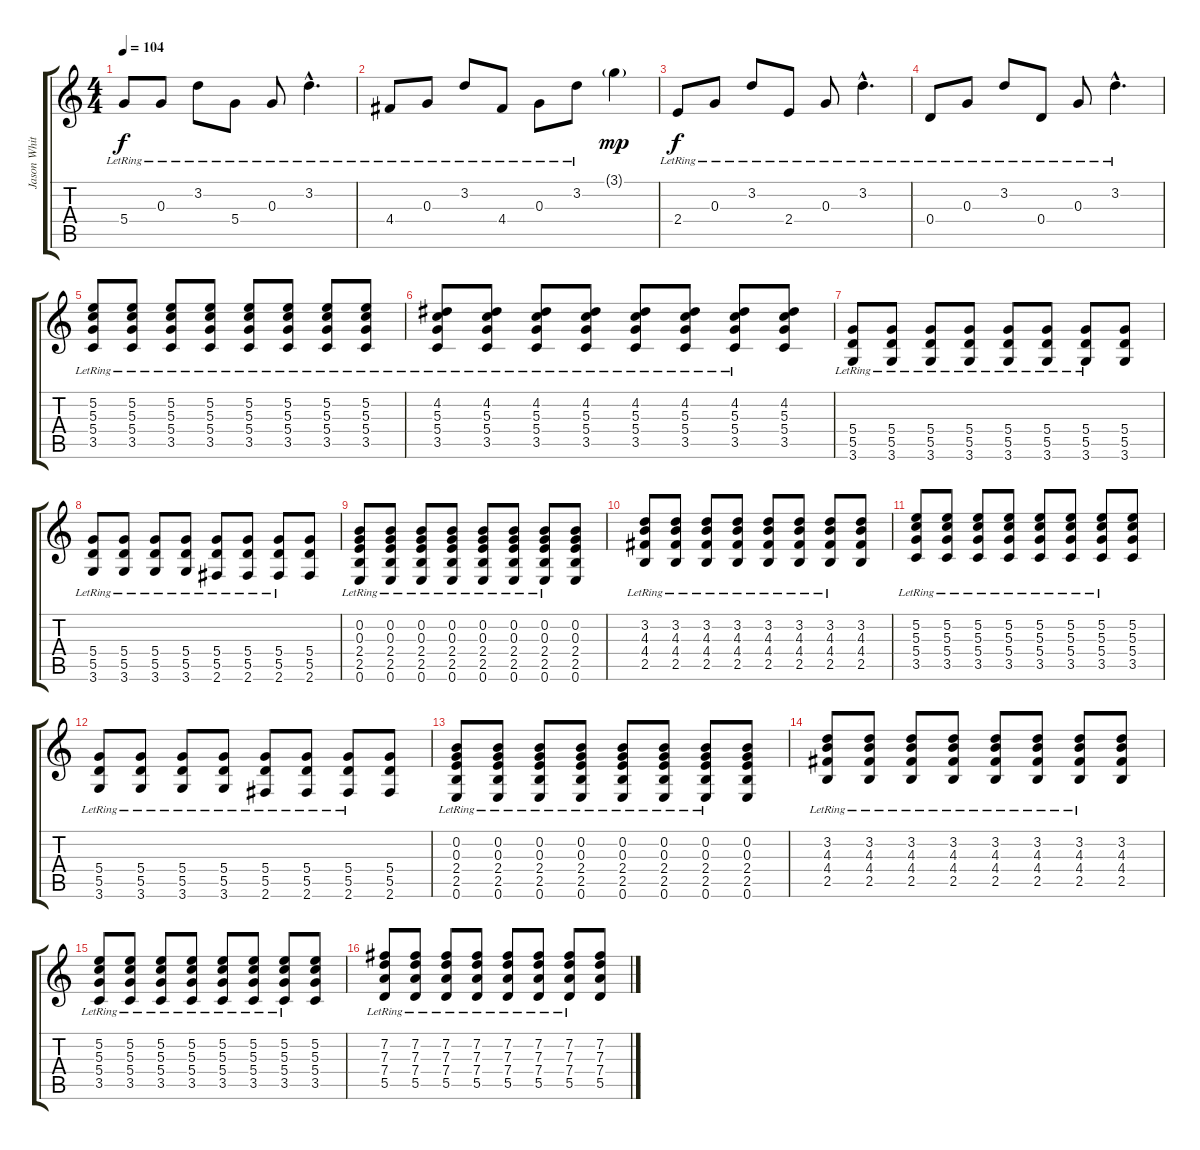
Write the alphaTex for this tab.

\track ("Jason White Gtr 2" "Jason Whit") {instrument distortionguitar}
\staff {score tabs}
\tuning (E4 B3 G3 D3 A2 E2) {hide}
\ts (4 4)
\tempo 104
\clef g2
\ks c
5.4{lr}.8{dy f instrument distortionguitar} 0.3{lr}.8 3.2{lr}.8 5.4{lr}.8 0.3{lr}.8 3.2{hac lr}.4{d} |
4.4{lr}.8{instrument distortionguitar} 0.3{lr}.8 3.2{lr}.8 4.4{lr}.8 0.3{lr}.8 3.2{lr}.8 3.1{g}.4{dy mp} |
2.4{lr}.8{dy f instrument distortionguitar} 0.3{lr}.8 3.2{lr}.8 2.4{lr}.8 0.3{lr}.8 3.2{hac lr}.4{d} |
0.4{lr}.8{instrument distortionguitar} 0.3{lr}.8 3.2{lr}.8 0.4{lr}.8 0.3{lr}.8 3.2{hac lr}.4{d} |
(5.2{lr} 5.3{lr} 5.4{lr} 3.5{lr}).8{instrument distortionguitar} (5.2{lr} 5.3{lr} 5.4{lr} 3.5{lr}).8 (5.2{lr} 5.3{lr} 5.4{lr} 3.5{lr}).8 (5.2{lr} 5.3{lr} 5.4{lr} 3.5{lr}).8 (5.2{lr} 5.3{lr} 5.4{lr} 3.5{lr}).8 (5.2{lr} 5.3{lr} 5.4{lr} 3.5{lr}).8 (5.2{lr} 5.3{lr} 5.4{lr} 3.5{lr}).8 (5.2{lr} 5.3{lr} 5.4{lr} 3.5{lr}).8 |
(4.2{lr} 5.3{lr} 5.4{lr} 3.5{lr}).8{instrument distortionguitar} (4.2{lr} 5.3{lr} 5.4{lr} 3.5{lr}).8 (4.2{lr} 5.3{lr} 5.4{lr} 3.5{lr}).8 (4.2{lr} 5.3{lr} 5.4{lr} 3.5{lr}).8 (4.2{lr} 5.3{lr} 5.4{lr} 3.5{lr}).8 (4.2{lr} 5.3{lr} 5.4{lr} 3.5{lr}).8 (4.2{lr} 5.3{lr} 5.4{lr} 3.5{lr}).8 (4.2 5.3 5.4 3.5).8 |
(5.4{lr} 5.5{lr} 3.6{lr}).8{instrument distortionguitar} (5.4{lr} 5.5{lr} 3.6{lr}).8 (5.4{lr} 5.5{lr} 3.6{lr}).8 (5.4{lr} 5.5{lr} 3.6{lr}).8 (5.4{lr} 5.5{lr} 3.6{lr}).8 (5.4{lr} 5.5{lr} 3.6{lr}).8 (5.4{lr} 5.5{lr} 3.6{lr}).8 (5.4 5.5 3.6).8 |
(5.4{lr} 5.5{lr} 3.6{lr}).8{instrument distortionguitar} (5.4{lr} 5.5{lr} 3.6{lr}).8 (5.4{lr} 5.5{lr} 3.6{lr}).8 (5.4{lr} 5.5{lr} 3.6{lr}).8 (5.4{lr} 5.5{lr} 2.6{lr}).8 (5.4{lr} 5.5{lr} 2.6{lr}).8 (5.4{lr} 5.5{lr} 2.6{lr}).8 (5.4 5.5 2.6).8 |
(0.2{lr} 0.3{lr} 2.4{lr} 2.5{lr} 0.6{lr}).8{instrument distortionguitar} (0.2{lr} 0.3{lr} 2.4{lr} 2.5{lr} 0.6{lr}).8 (0.2{lr} 0.3{lr} 2.4{lr} 2.5{lr} 0.6{lr}).8 (0.2{lr} 0.3 2.4{lr} 2.5{lr} 0.6{lr}).8 (0.2{lr} 0.3{lr} 2.4{lr} 2.5{lr} 0.6{lr}).8 (0.2{lr} 0.3{lr} 2.4{lr} 2.5{lr} 0.6{lr}).8 (0.2{lr} 0.3{lr} 2.4{lr} 2.5{lr} 0.6{lr}).8 (0.2 0.3 2.4 2.5 0.6).8 |
(3.2{lr} 4.3{lr} 4.4{lr} 2.5{lr}).8{instrument distortionguitar} (3.2{lr} 4.3{lr} 4.4{lr} 2.5{lr}).8 (3.2{lr} 4.3{lr} 4.4{lr} 2.5{lr}).8 (3.2{lr} 4.3{lr} 4.4{lr} 2.5{lr}).8 (3.2{lr} 4.3{lr} 4.4{lr} 2.5{lr}).8 (3.2{lr} 4.3{lr} 4.4{lr} 2.5{lr}).8 (3.2{lr} 4.3{lr} 4.4{lr} 2.5{lr}).8 (3.2 4.3 4.4 2.5).8 |
(5.2{lr} 5.3{lr} 5.4{lr} 3.5{lr}).8{instrument distortionguitar} (5.2{lr} 5.3{lr} 5.4{lr} 3.5{lr}).8 (5.2{lr} 5.3{lr} 5.4{lr} 3.5{lr}).8 (5.2{lr} 5.3{lr} 5.4{lr} 3.5{lr}).8 (5.2{lr} 5.3{lr} 5.4{lr} 3.5{lr}).8 (5.2{lr} 5.3{lr} 5.4{lr} 3.5{lr}).8 (5.2{lr} 5.3{lr} 5.4{lr} 3.5{lr}).8 (5.2 5.3 5.4 3.5).8 |
(5.4{lr} 5.5{lr} 3.6{lr}).8{instrument distortionguitar} (5.4{lr} 5.5{lr} 3.6{lr}).8 (5.4{lr} 5.5{lr} 3.6{lr}).8 (5.4{lr} 5.5{lr} 3.6{lr}).8 (5.4{lr} 5.5{lr} 2.6{lr}).8 (5.4{lr} 5.5{lr} 2.6{lr}).8 (5.4{lr} 5.5{lr} 2.6{lr}).8 (5.4 5.5 2.6).8 |
(0.2{lr} 0.3{lr} 2.4{lr} 2.5{lr} 0.6{lr}).8{instrument distortionguitar} (0.2{lr} 0.3{lr} 2.4{lr} 2.5{lr} 0.6{lr}).8 (0.2{lr} 0.3{lr} 2.4{lr} 2.5{lr} 0.6{lr}).8 (0.2{lr} 0.3 2.4{lr} 2.5{lr} 0.6{lr}).8 (0.2{lr} 0.3{lr} 2.4{lr} 2.5{lr} 0.6{lr}).8 (0.2{lr} 0.3{lr} 2.4{lr} 2.5{lr} 0.6{lr}).8 (0.2{lr} 0.3{lr} 2.4{lr} 2.5{lr} 0.6{lr}).8 (0.2 0.3 2.4 2.5 0.6).8 |
(3.2{lr} 4.3{lr} 4.4{lr} 2.5{lr}).8{instrument distortionguitar} (3.2{lr} 4.3{lr} 4.4{lr} 2.5{lr}).8 (3.2{lr} 4.3{lr} 4.4{lr} 2.5{lr}).8 (3.2{lr} 4.3{lr} 4.4{lr} 2.5{lr}).8 (3.2{lr} 4.3{lr} 4.4{lr} 2.5{lr}).8 (3.2{lr} 4.3{lr} 4.4{lr} 2.5{lr}).8 (3.2{lr} 4.3{lr} 4.4{lr} 2.5{lr}).8 (3.2 4.3 4.4 2.5).8 |
(5.2{lr} 5.3{lr} 5.4{lr} 3.5{lr}).8{instrument distortionguitar} (5.2{lr} 5.3{lr} 5.4{lr} 3.5{lr}).8 (5.2{lr} 5.3{lr} 5.4{lr} 3.5{lr}).8 (5.2{lr} 5.3{lr} 5.4{lr} 3.5{lr}).8 (5.2{lr} 5.3{lr} 5.4{lr} 3.5{lr}).8 (5.2{lr} 5.3{lr} 5.4{lr} 3.5{lr}).8 (5.2{lr} 5.3{lr} 5.4{lr} 3.5{lr}).8 (5.2 5.3 5.4 3.5).8 |
(7.2{lr} 7.3{lr} 7.4{lr} 5.5{lr}).8{instrument distortionguitar} (7.2{lr} 7.3{lr} 7.4{lr} 5.5{lr}).8 (7.2{lr} 7.3{lr} 7.4{lr} 5.5{lr}).8 (7.2{lr} 7.3{lr} 7.4{lr} 5.5{lr}).8 (7.2{lr} 7.3{lr} 7.4{lr} 5.5{lr}).8 (7.2{lr} 7.3{lr} 7.4{lr} 5.5{lr}).8 (7.2{lr} 7.3{lr} 7.4{lr} 5.5{lr}).8 (7.2 7.3 7.4 5.5).8
